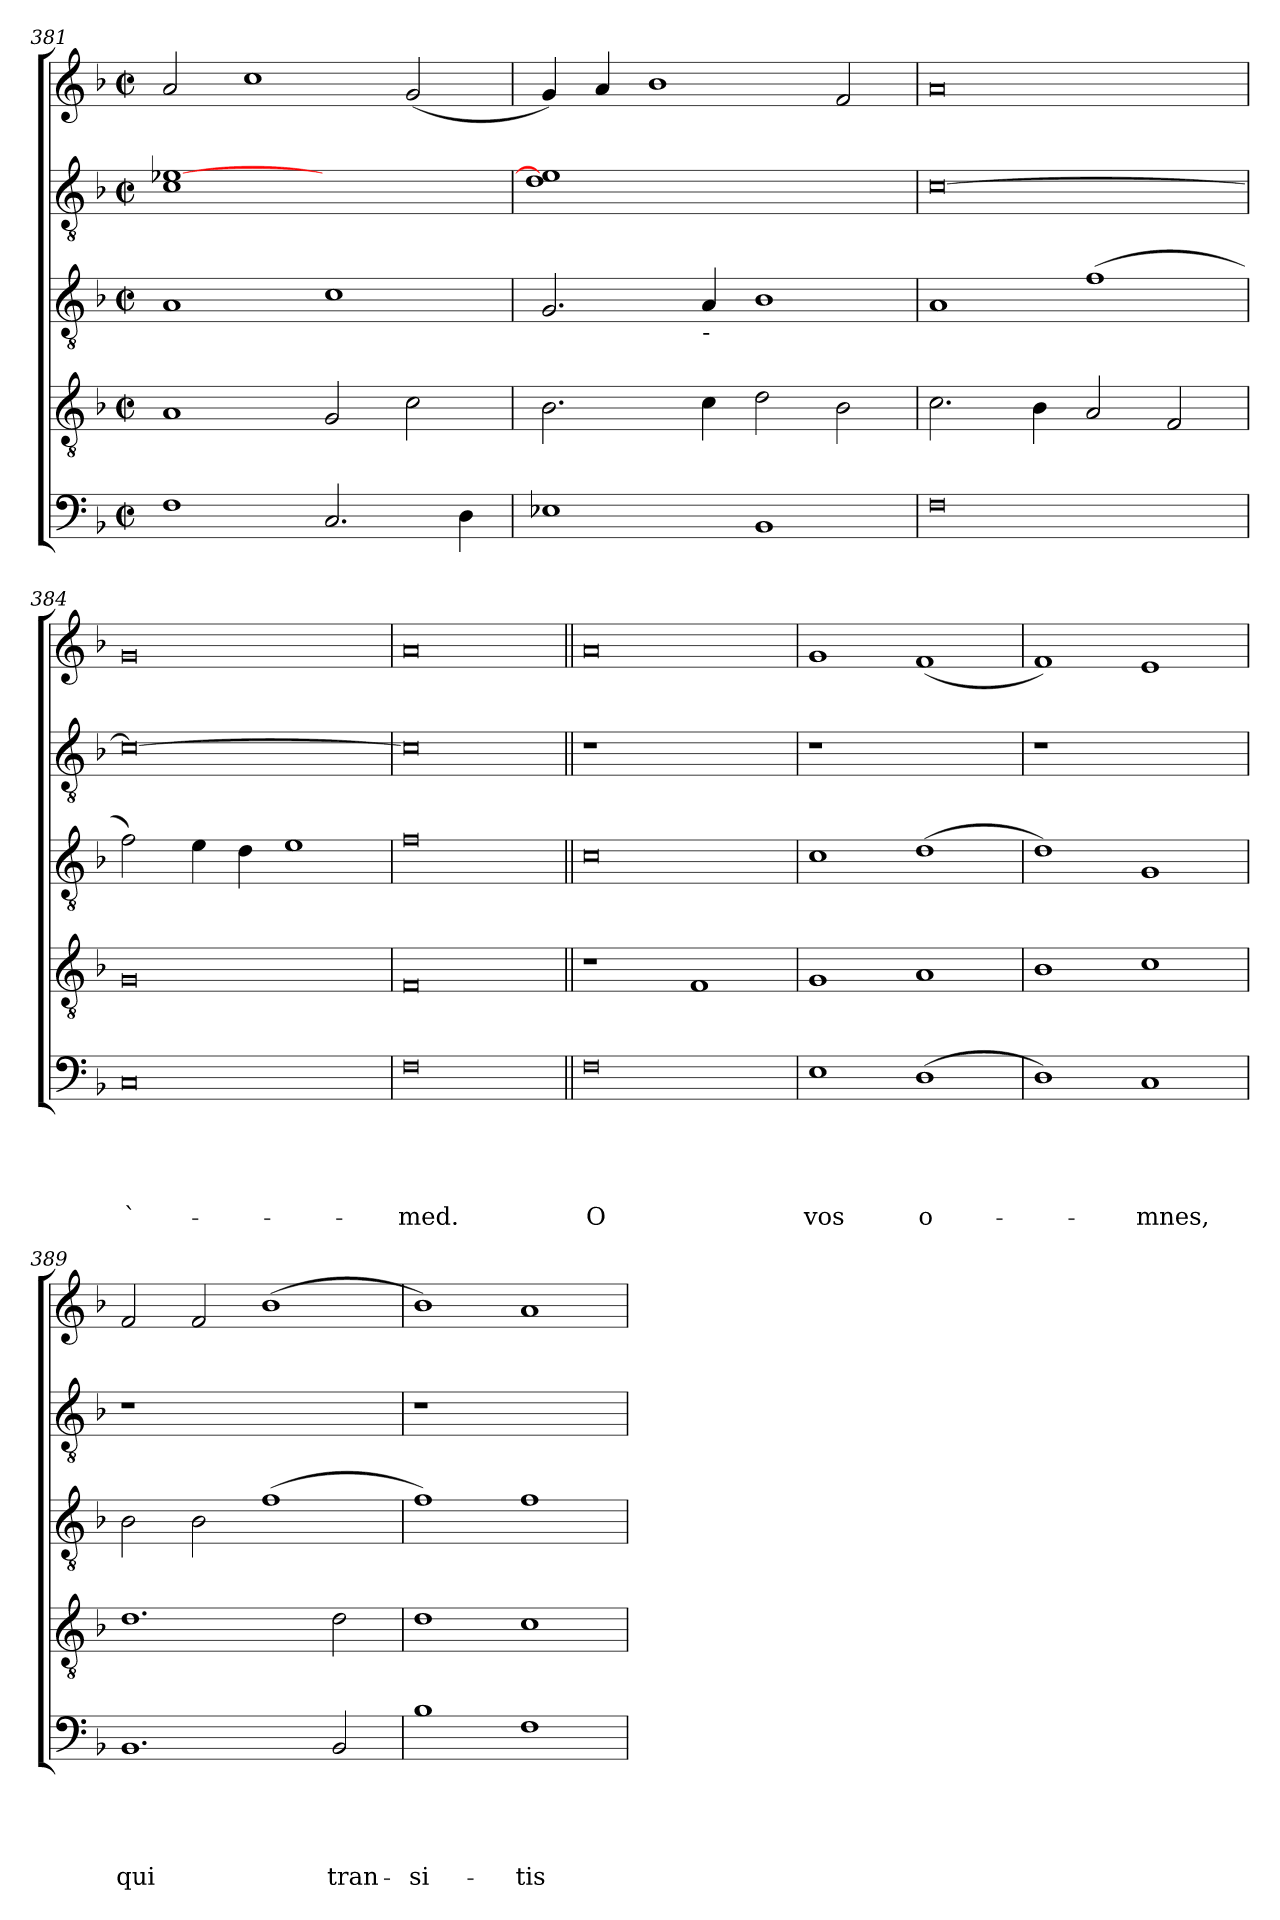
**kern	**text	**text	**text	**text	**text	**kern	**kern	**kern	**kern
*part5	*part5	*part5	*part5	*part5	*part5	*part4	*part3	*part2	*part1
*staff5	*staff5	*staff5	*staff5	*staff5	*staff5	*staff4	*staff3	*staff2	*staff1
*clefF4	*	*	*	*	*	*clefGv2	*clefGv2	*clefGv2	*clefG2
*k[b-]	*	*	*	*	*	*k[b-]	*k[b-]	*k[b-]	*k[b-]
*F:	*	*	*	*	*	*F:	*F:	*F:	*F:
*M2/2	*	*	*	*	*	*M2/2	*M2/2	*M2/2	*M2/2
*met(c|)	*	*	*	*	*	*met(c|)	*met(c|)	*met(c|)	*met(c|)
=381	=381	=381	=381	=381	=381	=381	=381	=381	=381
1F	.	.	.	.	.	1A	1A	1c [>1e-X	2a/
.	.	.	.	.	.	.	.	.	1cc
2.C/	.	.	.	.	.	2G/	1c	1ryy	.
.	.	.	.	.	.	2c\	.	.	(<2g/
4D\	.	.	.	.	.	.	.	.	.
=382	=382	=382	=382	=382	=382	=382	=382	=382	=382
1E-X	.	.	.	.	.	2.B-\	2.G/	1d 1e-]	4g/)
.	.	.	.	.	.	.	.	.	4a/
.	.	.	.	.	.	.	.	.	1b-
!	!	!	!	!	!	!	!LO:TX:b:t=-	!	!
.	.	.	.	.	.	4c\	4A/	.	.
1BB-	.	.	.	.	.	2d\	1B-	1ryy	.
.	.	.	.	.	.	2B-\	.	.	2f/
!!LO:PB:g=z
=383	=383	=383	=383	=383	=383	=383	=383	=383	=383
0F	.	.	.	.	.	2.c\	1A	[>0c	0a
.	.	.	.	.	.	4B-\	.	.	.
.	.	.	.	.	.	2A/	(>1f	.	.
.	.	.	.	.	.	2F/	.	.	.
=384	=384	=384	=384	=384	=384	=384	=384	=384	=384
!	!	!	!	!	!LO:LY:b:rj	!	!	!	!
0C	.	.	.	.	-`-	0G	2f\)	0c_	0g
.	.	.	.	.	.	.	4e\	.	.
.	.	.	.	.	.	.	4d\	.	.
.	.	.	.	.	.	.	1e	.	.
=385	=385	=385	=385	=385	=385	=385	=385	=385	=385
!	!	!	!	!	!LO:LY:b	!	!	!	!
0F	.	.	.	.	-med.	0F	0f	0c]	0a
=386||	=386||	=386||	=386||	=386||	=386||	=386||	=386||	=386||	=386||
!	!	!	!	!	!LO:LY:b:rj	!	!	!	!
0F	.	.	.	.	O	1r	0c	1r	0a
.	.	.	.	.	.	1F	.	1ryy	.
=387	=387	=387	=387	=387	=387	=387	=387	=387	=387
!	!	!	!	!	!LO:LY:b	!	!	!	!
1E	.	.	.	.	vos	1G	1c	1r	1g
!	!	!	!	!	!LO:LY:b:rj	!	!	!	!
(>1D	.	.	.	.	o-	1A	(>1d	1ryy	(<1f
=388	=388	=388	=388	=388	=388	=388	=388	=388	=388
1D)	.	.	.	.	.	1B-	1d)	1r	1f)
!	!	!	!	!	!LO:LY:b	!	!	!	!
1C	.	.	.	.	-mnes,	1c	1G	1ryy	1e
=389	=389	=389	=389	=389	=389	=389	=389	=389	=389
!	!	!	!	!	!LO:LY:b	!	!	!	!
1.BB-	.	.	.	.	qui	1.d	2B-\	1r	2f/
.	.	.	.	.	.	.	2B-\	.	2f/
.	.	.	.	.	.	.	(>1f	1ryy	(>1b-
!	!	!	!	!	!LO:LY:b	!	!	!	!
2BB-/	.	.	.	.	tran-	2d\	.	.	.
=390	=390	=390	=390	=390	=390	=390	=390	=390	=390
!	!	!	!	!	!LO:LY:b	!	!	!	!
1B-	.	.	.	.	-si-	1d	1f)	1r	1b-)
!	!	!	!	!	!LO:LY:b	!	!	!	!
1F	.	.	.	.	-tis	1c	1f	1ryy	1a
=	=	=	=	=	=	=	=	=	=
*-	*-	*-	*-	*-	*-	*-	*-	*-	*-
